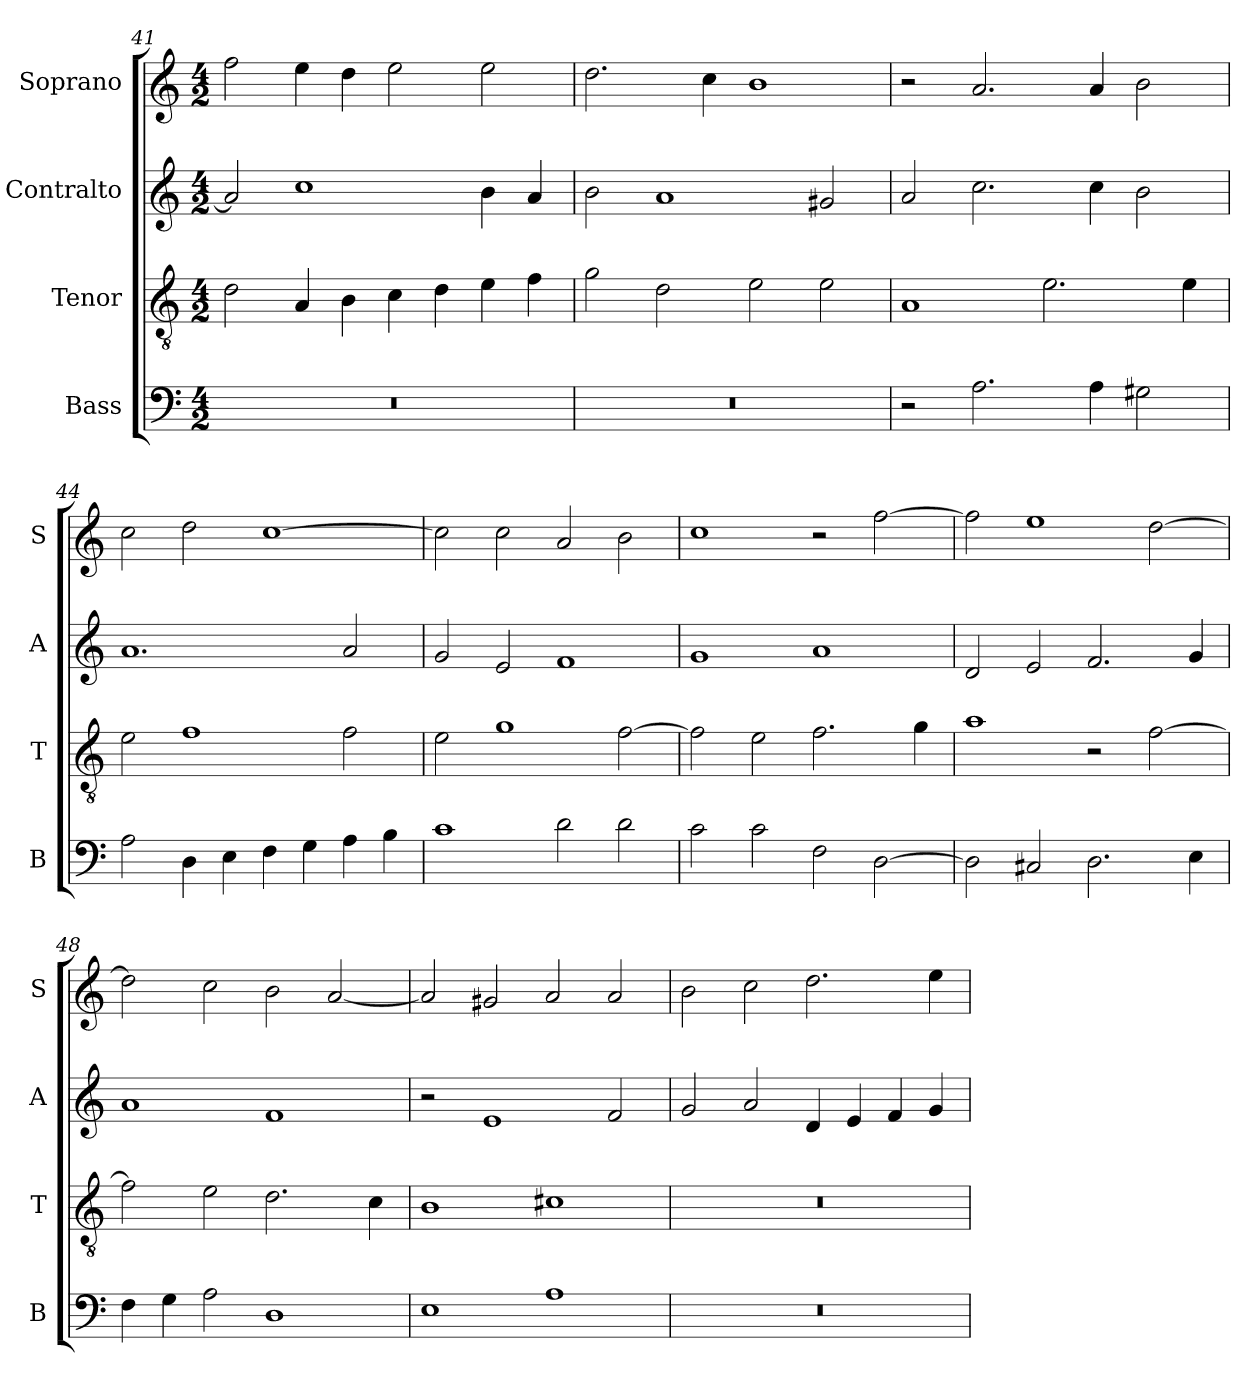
**kern	**kern	**kern	**kern
*part4	*part3	*part2	*part1
*staff4	*staff3	*staff2	*staff1
*I"Bass	*I"Tenor	*I"Contralto	*I"Soprano
*I'B	*I'T	*I'A	*I'S
*clefF4	*clefGv2	*clefG2	*clefG2
*k[]	*k[]	*k[]	*k[]
*A:aeo	*A:aeo	*A:aeo	*A:aeo
*M4/2	*M4/2	*M4/2	*M4/2
=41	=41	=41	=41
0r	2d	2a]	2ff
.	4A	1cc	4ee
.	4B	.	4dd
.	4c	.	2ee
.	4d	.	.
.	4e	4b	2ee
.	4f	4a	.
=42	=42	=42	=42
0r	2g	2b	2.dd
.	2d	1a	.
.	.	.	4cc
.	2e	.	1b
.	2e	2g#X	.
=43	=43	=43	=43
2r	1A	2a	2r
2.A	.	2.cc	2.a
.	2.e	.	.
4A	.	4cc	4a
2G#X	.	2b	2b
.	4e	.	.
=44	=44	=44	=44
2A	2e	1.a	2cc
4D	1f	.	2dd
4E	.	.	.
4F	.	.	[1cc
4G	.	.	.
4A	2f	2a	.
4B	.	.	.
=45	=45	=45	=45
1c	2e	2g	2cc]
.	1g	2e	2cc
2d	.	1f	2a
2d	[2f	.	2b
=46	=46	=46	=46
2c	2f]	1g	1cc
2c	2e	.	.
2F	2.f	1a	2r
[2D	.	.	[2ff
.	4g	.	.
=47	=47	=47	=47
2D]	1a	2d	2ff]
2C#X	.	2e	1ee
2.D	2r	2.f	.
.	[2f	.	[2dd
4E	.	4g	.
=48	=48	=48	=48
4F	2f]	1a	2dd]
4G	.	.	.
2A	2e	.	2cc
1D	2.d	1f	2b
.	.	.	[2a
.	4c	.	.
=49	=49	=49	=49
1E	1B	2r	2a]
.	.	1e	2g#X
1A	1c#X	.	2a
.	.	2f	2a
=50	=50	=50	=50
0r	0r	2g	2b
.	.	2a	2cc
.	.	4d	2.dd
.	.	4e	.
.	.	4f	.
.	.	4g	4ee
=	=	=	=
*-	*-	*-	*-
